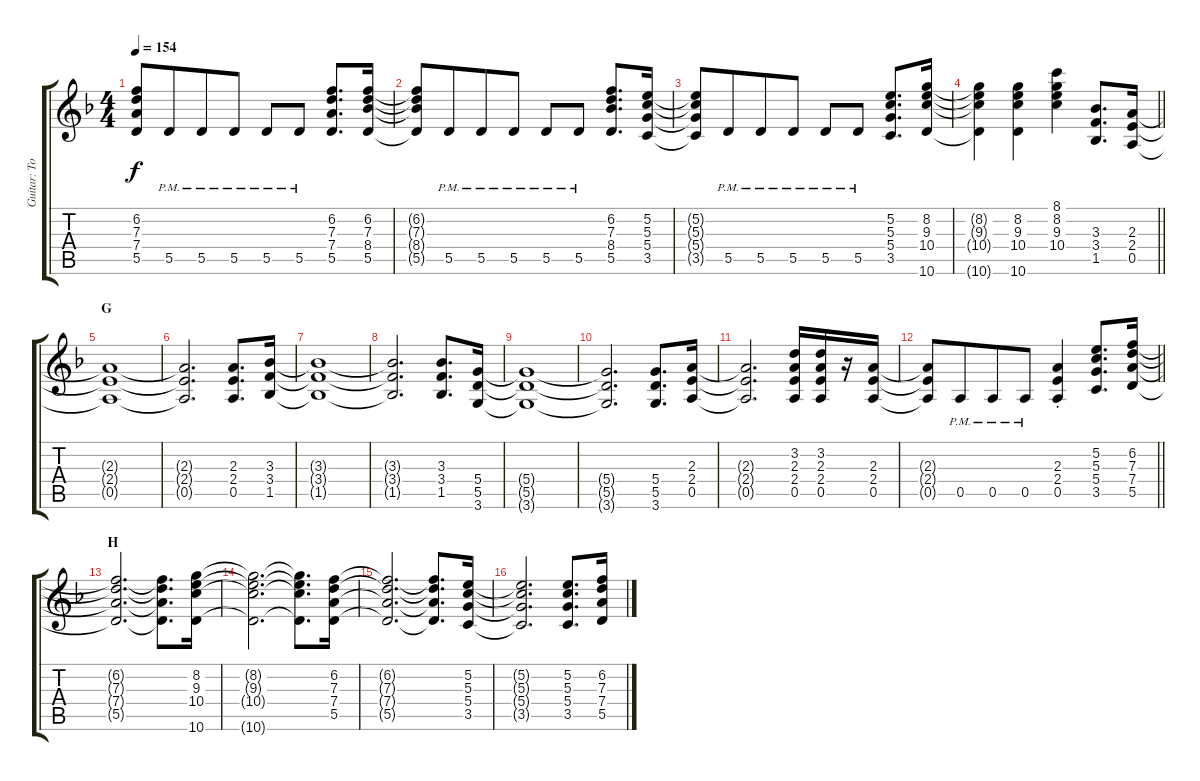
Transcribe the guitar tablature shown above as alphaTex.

\track ("Guitar: Tony" "Guitar: To") {instrument distortionguitar}
\staff {score tabs}
\tuning (E4 B3 G3 D3 A2 E2) {hide}
\ts (4 4)
\tempo 154
\clef g2
\ks f
(6.2{t} 7.3{t} 7.4{t} 5.5{t}).8{dy f} 5.5{pm}.8{beam merge} 5.5{pm}.8 5.5{pm}.8 5.5{pm}.8 5.5{pm}.8 (6.2 7.3 7.4 5.5).8{d} (6.2 7.3 8.4 5.5).16 |
(6.2{t} 7.3{t} 8.4{t} 5.5{t}).8 5.5{pm}.8{beam merge} 5.5{pm}.8 5.5{pm}.8 5.5{pm}.8 5.5{pm}.8 (6.2 7.3 8.4 5.5).8{d} (5.2 5.3 5.4 3.5).16 |
(5.2{t} 5.3{t} 5.4{t} 3.5{t}).8 5.5{pm}.8{beam merge} 5.5{pm}.8 5.5{pm}.8 5.5{pm}.8 5.5{pm}.8 (5.2 5.3 5.4 3.5).8{d} (8.2 9.3 10.4 10.6).16 |
\barLineRight lightlight
(8.2{t} 9.3{t} 10.4{t} 10.6{t}).4 (8.2 9.3 10.4 10.6).4 (8.1 8.2 9.3 10.4).4 (3.3 3.4 1.5).8{d} (2.3 2.4 0.5).16 |
\section ("" "G")
(2.3{t} 2.4{t} 0.5{t}).1 |
(2.3{t} 2.4{t} 0.5{t}).2{d} (2.3 2.4 0.5).8{d} (3.3 3.4 1.5).16 |
(3.3{t} 3.4{t} 1.5{t}).1 |
(3.3{t} 3.4{t} 1.5{t}).2{d} (3.3 3.4 1.5).8{d} (5.4 5.5 3.6).16 |
(5.4{t} 5.5{t} 3.6{t}).1 |
(5.4{t} 5.5{t} 3.6{t}).2{d} (5.4 5.5 3.6).8{d} (2.3 2.4 0.5).16 |
(2.3{t} 2.4{t} 0.5{t}).2{d} (3.2 2.3 2.4 0.5).16 (3.2 2.3 2.4 0.5).16 r.16 (2.3 2.4 0.5).16 |
\barLineRight lightlight
(2.3{t} 2.4{t} 0.5{t}).8 0.5{pm}.8{beam merge} 0.5{pm}.8 0.5{pm}.8 (2.3{st} 2.4{st} 0.5{st}).4 (5.2 5.3 5.4 3.5).8{d} (6.2 7.3 7.4 5.5).16 |
\section ("" "H")
(6.2{t} 7.3{t} 7.4{t} 5.5{t}).2{d} (6.2{t} 7.3{t} 7.4{t} 5.5{t}).8{d} (8.2 9.3 10.4 10.6).16 |
(8.2{t} 9.3{t} 10.4{t} 10.6{t}).2{d} (8.2{t} 9.3{t} 10.4{t} 10.6{t}).8{d} (6.2 7.3 7.4 5.5).16 |
(6.2{t} 7.3{t} 7.4{t} 5.5{t}).2{d} (6.2{t} 7.3{t} 7.4{t} 5.5{t}).8{d} (5.2 5.3 5.4 3.5).16 |
(5.2{t} 5.3{t} 5.4{t} 3.5{t}).2{d} (5.2 5.3 5.4 3.5).8{d} (6.2 7.3 7.4 5.5).16
